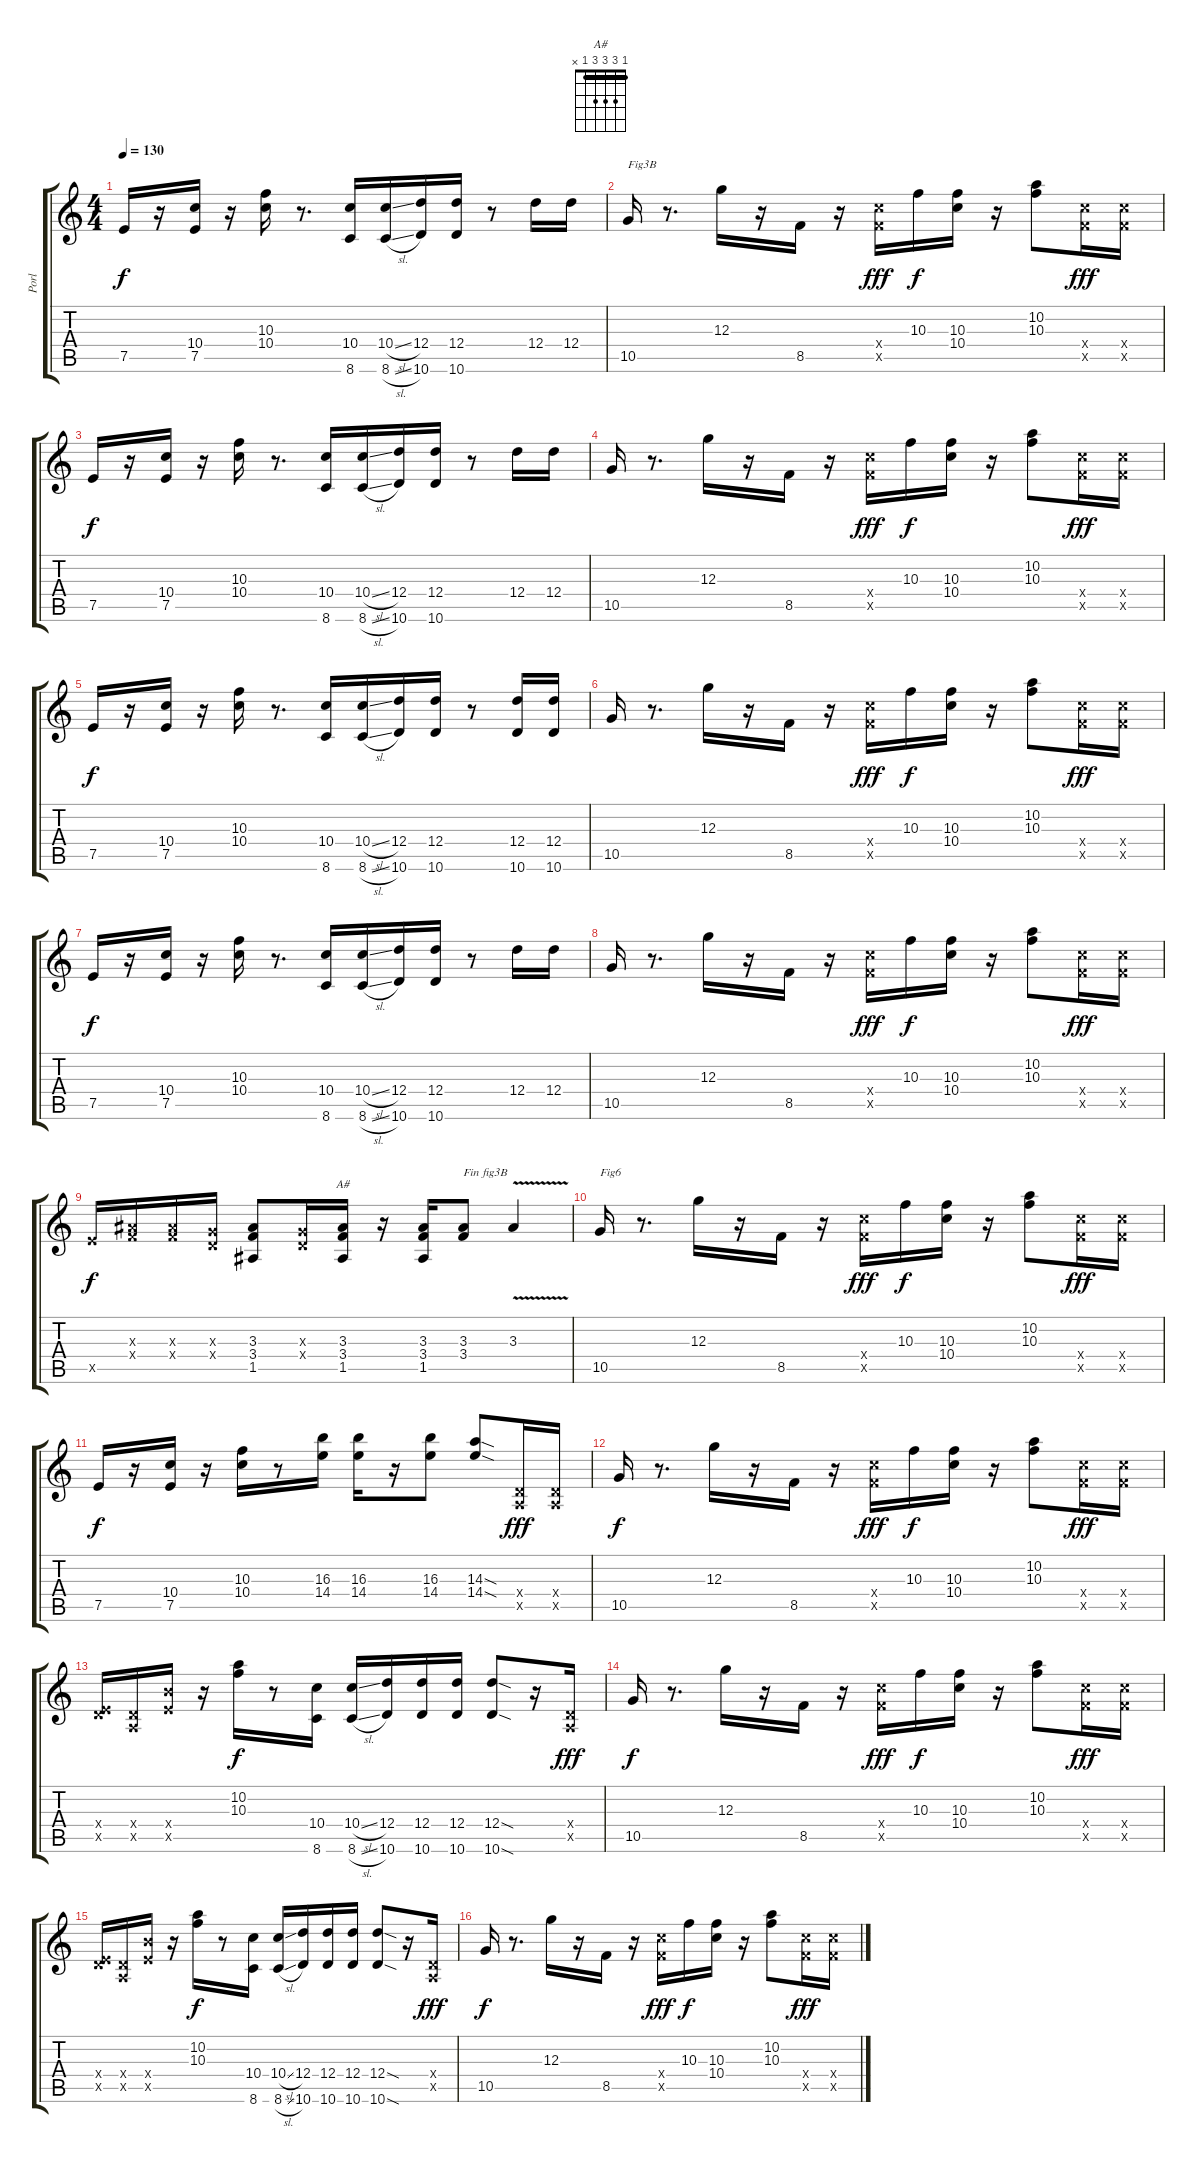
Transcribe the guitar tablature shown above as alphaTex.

\track ("Porl" "Porl") {instrument electricguitarjazz}
\staff {score tabs}
\tuning (E4 B3 G3 D3 A2 E2) {hide}
\chord ("A#" 1 3 3 3 1 x) {barre 1}
\ts (4 4)
\tempo 130
\clef g2
\ks c
7.5.16{dy f} r.16 (10.4 7.5).16 r.16 (10.3 10.4).16 r.8{d} (10.4 8.6).16 (10.4{sl} 8.6{sl}).16 (12.4 10.6).16 (12.4 10.6).16 r.8 12.4.16 12.4.16 |
10.5.16{txt "Fig3B"} r.8{d} 12.3.16 r.16 8.5.16 r.16 (10.4{x} 8.5{x}).16{dy fff} 10.3.16{dy f} (10.3 10.4).16 r.16 (10.2 10.3).8 (10.4{x} 8.5{x}).16{dy fff} (10.4{x} 8.5{x}).16 |
7.5.16{dy f} r.16 (10.4 7.5).16 r.16 (10.3 10.4).16 r.8{d} (10.4 8.6).16 (10.4{sl} 8.6{sl}).16 (12.4 10.6).16 (12.4 10.6).16 r.8 12.4.16 12.4.16 |
10.5.16 r.8{d} 12.3.16 r.16 8.5.16 r.16 (10.4{x} 8.5{x}).16{dy fff} 10.3.16{dy f} (10.3 10.4).16 r.16 (10.2 10.3).8 (10.4{x} 8.5{x}).16{dy fff} (10.4{x} 8.5{x}).16 |
7.5.16{dy f} r.16 (10.4 7.5).16 r.16 (10.3 10.4).16 r.8{d} (10.4 8.6).16 (10.4{sl} 8.6{sl}).16 (12.4 10.6).16 (12.4 10.6).16 r.8 (12.4 10.6).16 (12.4 10.6).16 |
10.5.16 r.8{d} 12.3.16 r.16 8.5.16 r.16 (10.4{x} 8.5{x}).16{dy fff} 10.3.16{dy f} (10.3 10.4).16 r.16 (10.2 10.3).8 (10.4{x} 8.5{x}).16{dy fff} (10.4{x} 8.5{x}).16 |
7.5.16{dy f} r.16 (10.4 7.5).16 r.16 (10.3 10.4).16 r.8{d} (10.4 8.6).16 (10.4{sl} 8.6{sl}).16 (12.4 10.6).16 (12.4 10.6).16 r.8 12.4.16 12.4.16 |
10.5.16 r.8{d} 12.3.16 r.16 8.5.16 r.16 (10.4{x} 8.5{x}).16{dy fff} 10.3.16{dy f} (10.3 10.4).16 r.16 (10.2 10.3).8 (10.4{x} 8.5{x}).16{dy fff} (10.4{x} 8.5{x}).16 |
7.5{x}.16{dy f} (3.3{x} 3.4{x}).16 (3.3{x} 3.4{x}).16 (0.3{x} 0.4{x}).16 (3.3 3.4 1.5).8 (0.3{x} 0.4{x}).16 (3.3 3.4 1.5).16{ch "A#"} r.16 (3.3 3.4 1.5).16 (3.3 3.4).8{txt "Fin fig3B"} 3.3{v}.4 |
10.5.16{txt "Fig6"} r.8{d} 12.3.16 r.16 8.5.16 r.16 (10.4{x} 8.5{x}).16{dy fff} 10.3.16{dy f} (10.3 10.4).16 r.16 (10.2 10.3).8 (10.4{x} 8.5{x}).16{dy fff} (10.4{x} 8.5{x}).16 |
7.5.16{dy f} r.16 (10.4 7.5).16 r.16 (10.3 10.4).16 r.8 (16.3 14.4).16 (16.3 14.4).16 r.16 (16.3 14.4).8 (14.3{sod} 14.4{sod}).8 (0.4{x} 0.5{x}).16{dy fff} (0.4{x} 0.5{x}).16 |
10.5.16{dy f} r.8{d} 12.3.16 r.16 8.5.16 r.16 (10.4{x} 8.5{x}).16{dy fff} 10.3.16{dy f} (10.3 10.4).16 r.16 (10.2 10.3).8 (10.4{x} 8.5{x}).16{dy fff} (10.4{x} 8.5{x}).16 |
(0.4{x} 7.5{x}).16 (0.4{x} 0.5{x}).16 (9.4{x} 7.5{x}).16 r.16 (10.2 10.3).16{dy f} r.8 (10.4 8.6).16 (10.4{sl} 8.6{sl}).16 (12.4 10.6).16 (12.4 10.6).16 (12.4 10.6).16 (12.4{sod} 10.6{sod}).8 r.16 (0.4{x} 0.5{x}).16{dy fff} |
10.5.16{dy f} r.8{d} 12.3.16 r.16 8.5.16 r.16 (10.4{x} 8.5{x}).16{dy fff} 10.3.16{dy f} (10.3 10.4).16 r.16 (10.2 10.3).8 (10.4{x} 8.5{x}).16{dy fff} (10.4{x} 8.5{x}).16 |
(0.4{x} 7.5{x}).16 (0.4{x} 0.5{x}).16 (9.4{x} 7.5{x}).16 r.16 (10.2 10.3).16{dy f} r.8 (10.4 8.6).16 (10.4{sl} 8.6{sl}).16 (12.4 10.6).16 (12.4 10.6).16 (12.4 10.6).16 (12.4{sod} 10.6{sod}).8 r.16 (0.4{x} 0.5{x}).16{dy fff} |
10.5.16{dy f} r.8{d} 12.3.16 r.16 8.5.16 r.16 (10.4{x} 8.5{x}).16{dy fff} 10.3.16{dy f} (10.3 10.4).16 r.16 (10.2 10.3).8 (10.4{x} 8.5{x}).16{dy fff} (10.4{x} 8.5{x}).16
